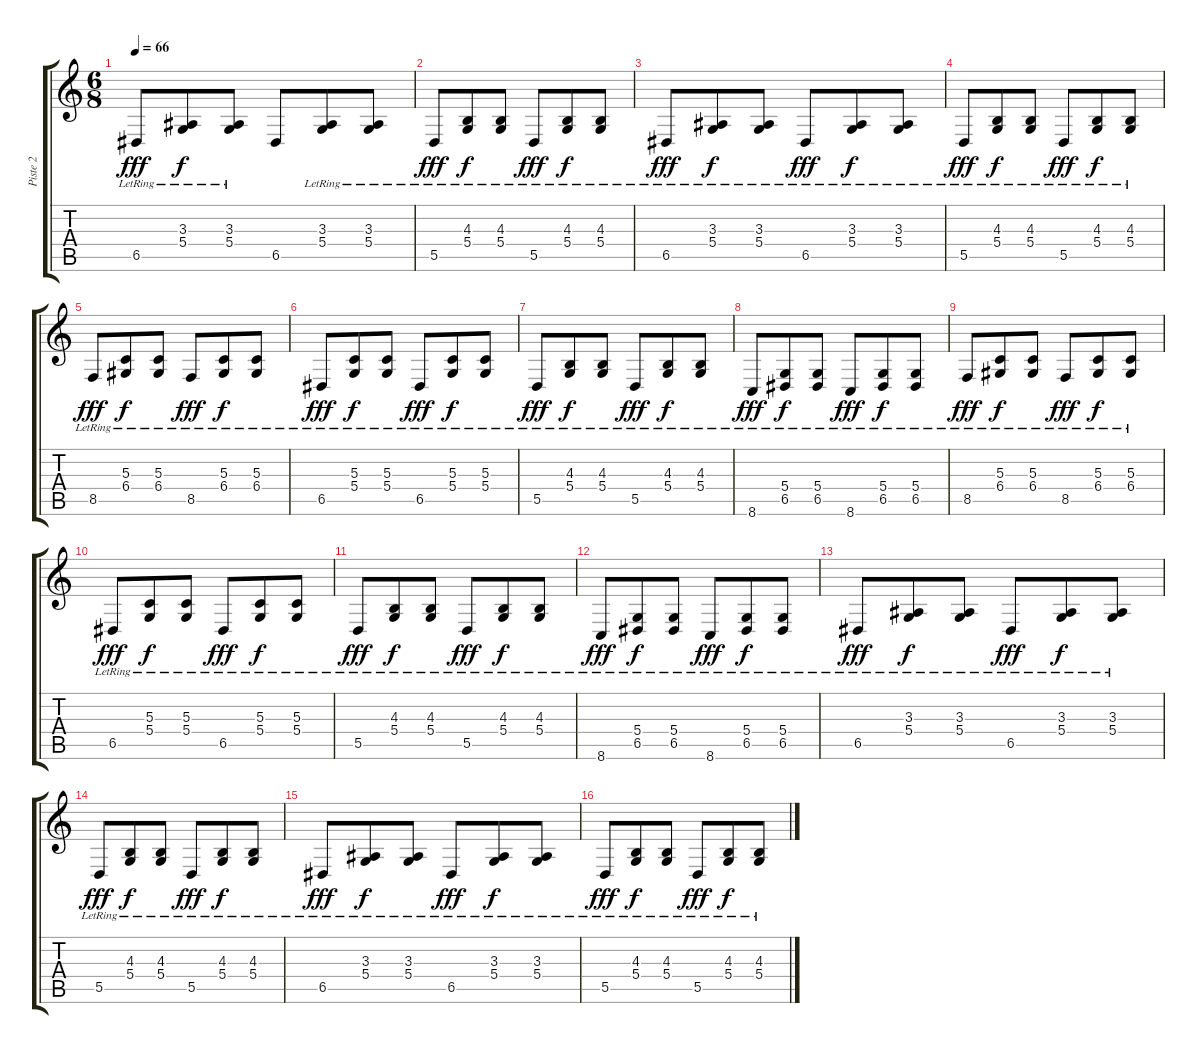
\track ("Piste 2" "Piste 2") {instrument acousticgrandpiano}
\staff {score tabs}
\tuning (E4 B3 G3 D3 A2 E2) {hide}
\ts (6 8)
\tempo 66
\clef g2
\ks c
6.5{lr}.8{dy fff instrument acousticgrandpiano} (3.3{lr} 5.4{lr}).8{dy f} (3.3{lr} 5.4{lr}).8 6.5.8 (3.3{lr} 5.4{lr}).8 (3.3{lr} 5.4{lr}).8 |
5.5{lr}.8{dy fff} (4.3{lr} 5.4{lr}).8{dy f} (4.3{lr} 5.4{lr}).8 5.5{lr}.8{dy fff} (4.3{lr} 5.4{lr}).8{dy f} (4.3{lr} 5.4{lr}).8 |
6.5{lr}.8{dy fff} (3.3{lr} 5.4{lr}).8{dy f} (3.3{lr} 5.4{lr}).8 6.5{lr}.8{dy fff} (3.3{lr} 5.4{lr}).8{dy f} (3.3{lr} 5.4{lr}).8 |
5.5{lr}.8{dy fff} (4.3{lr} 5.4{lr}).8{dy f} (4.3{lr} 5.4{lr}).8 5.5{lr}.8{dy fff} (4.3{lr} 5.4{lr}).8{dy f} (4.3{lr} 5.4{lr}).8 |
8.5{lr}.8{dy fff} (5.3{lr} 6.4{lr}).8{dy f} (5.3{lr} 6.4{lr}).8 8.5{lr}.8{dy fff} (5.3{lr} 6.4{lr}).8{dy f} (5.3{lr} 6.4{lr}).8 |
6.5{lr}.8{dy fff} (5.3{lr} 5.4{lr}).8{dy f} (5.3{lr} 5.4{lr}).8 6.5{lr}.8{dy fff} (5.3{lr} 5.4{lr}).8{dy f} (5.3{lr} 5.4{lr}).8 |
5.5{lr}.8{dy fff} (4.3{lr} 5.4{lr}).8{dy f} (4.3{lr} 5.4{lr}).8 5.5{lr}.8{dy fff} (4.3{lr} 5.4{lr}).8{dy f} (4.3{lr} 5.4{lr}).8 |
8.6{lr}.8{dy fff} (5.4{lr} 6.5{lr}).8{dy f} (5.4{lr} 6.5{lr}).8 8.6{lr}.8{dy fff} (5.4{lr} 6.5{lr}).8{dy f} (5.4{lr} 6.5{lr}).8 |
8.5{lr}.8{dy fff} (5.3{lr} 6.4{lr}).8{dy f} (5.3{lr} 6.4{lr}).8 8.5{lr}.8{dy fff} (5.3{lr} 6.4{lr}).8{dy f} (5.3{lr} 6.4{lr}).8 |
6.5{lr}.8{dy fff} (5.3{lr} 5.4{lr}).8{dy f} (5.3{lr} 5.4{lr}).8 6.5{lr}.8{dy fff} (5.3{lr} 5.4{lr}).8{dy f} (5.3{lr} 5.4{lr}).8 |
5.5{lr}.8{dy fff} (4.3{lr} 5.4{lr}).8{dy f} (4.3{lr} 5.4{lr}).8 5.5{lr}.8{dy fff} (4.3{lr} 5.4{lr}).8{dy f} (4.3{lr} 5.4{lr}).8 |
8.6{lr}.8{dy fff} (5.4{lr} 6.5{lr}).8{dy f} (5.4{lr} 6.5{lr}).8 8.6{lr}.8{dy fff} (5.4{lr} 6.5{lr}).8{dy f} (5.4{lr} 6.5{lr}).8 |
6.5{lr}.8{dy fff} (3.3{lr} 5.4{lr}).8{dy f} (3.3{lr} 5.4{lr}).8 6.5{lr}.8{dy fff} (3.3{lr} 5.4{lr}).8{dy f} (3.3{lr} 5.4{lr}).8 |
5.5{lr}.8{dy fff} (4.3{lr} 5.4{lr}).8{dy f} (4.3{lr} 5.4{lr}).8 5.5{lr}.8{dy fff} (4.3{lr} 5.4{lr}).8{dy f} (4.3{lr} 5.4{lr}).8 |
6.5{lr}.8{dy fff} (3.3{lr} 5.4{lr}).8{dy f} (3.3{lr} 5.4{lr}).8 6.5{lr}.8{dy fff} (3.3{lr} 5.4{lr}).8{dy f} (3.3{lr} 5.4{lr}).8 |
5.5{lr}.8{dy fff} (4.3{lr} 5.4{lr}).8{dy f} (4.3{lr} 5.4{lr}).8 5.5{lr}.8{dy fff} (4.3{lr} 5.4{lr}).8{dy f} (4.3{lr} 5.4{lr}).8
